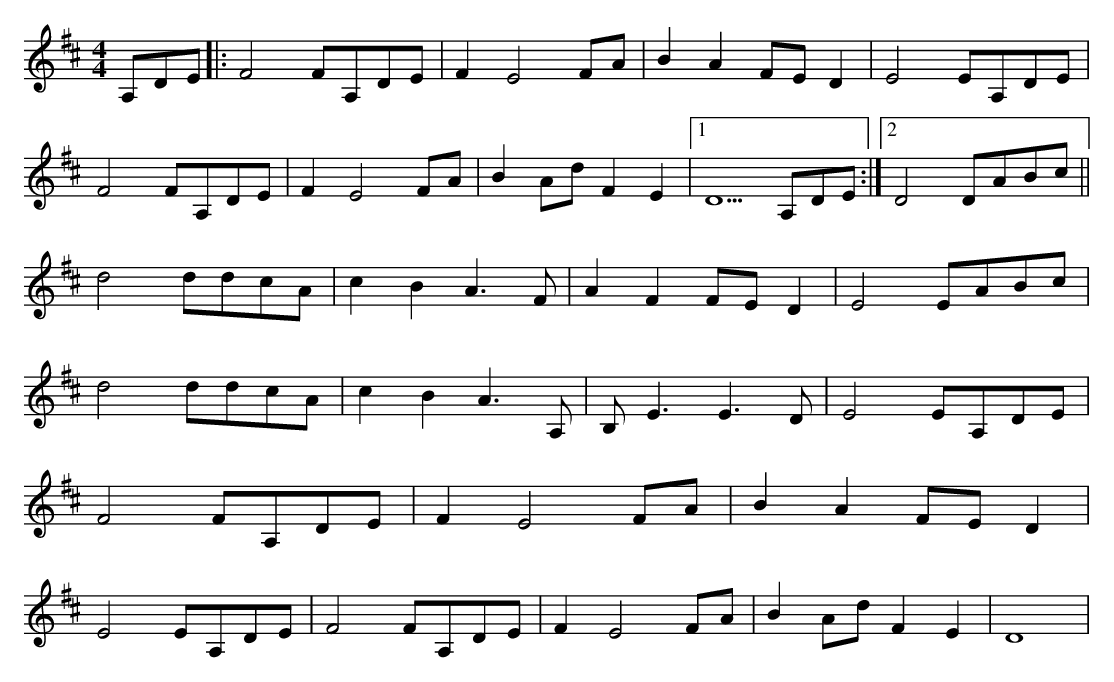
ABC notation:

X:1
M:4/4
K:D
A,DE|:F4FA,DE|F2E4FA|B2A2FED2|E4EA,DE|
 F4FA,DE| F2E4FA|B2AdF2E2|1 D5 A,DE:|2 D4DABc||
d4ddcA|c2B2A3F|A2F2FED2|E4EABc|
d4ddcA|c2B2A3A,|B,E3E3D|E4 EA,DE|
F4FA,DE|F2E4FA|B2A2 FED2|
E4EA,DE|F4FA,DE|F2E4FA|B2AdF2E2|D8|
